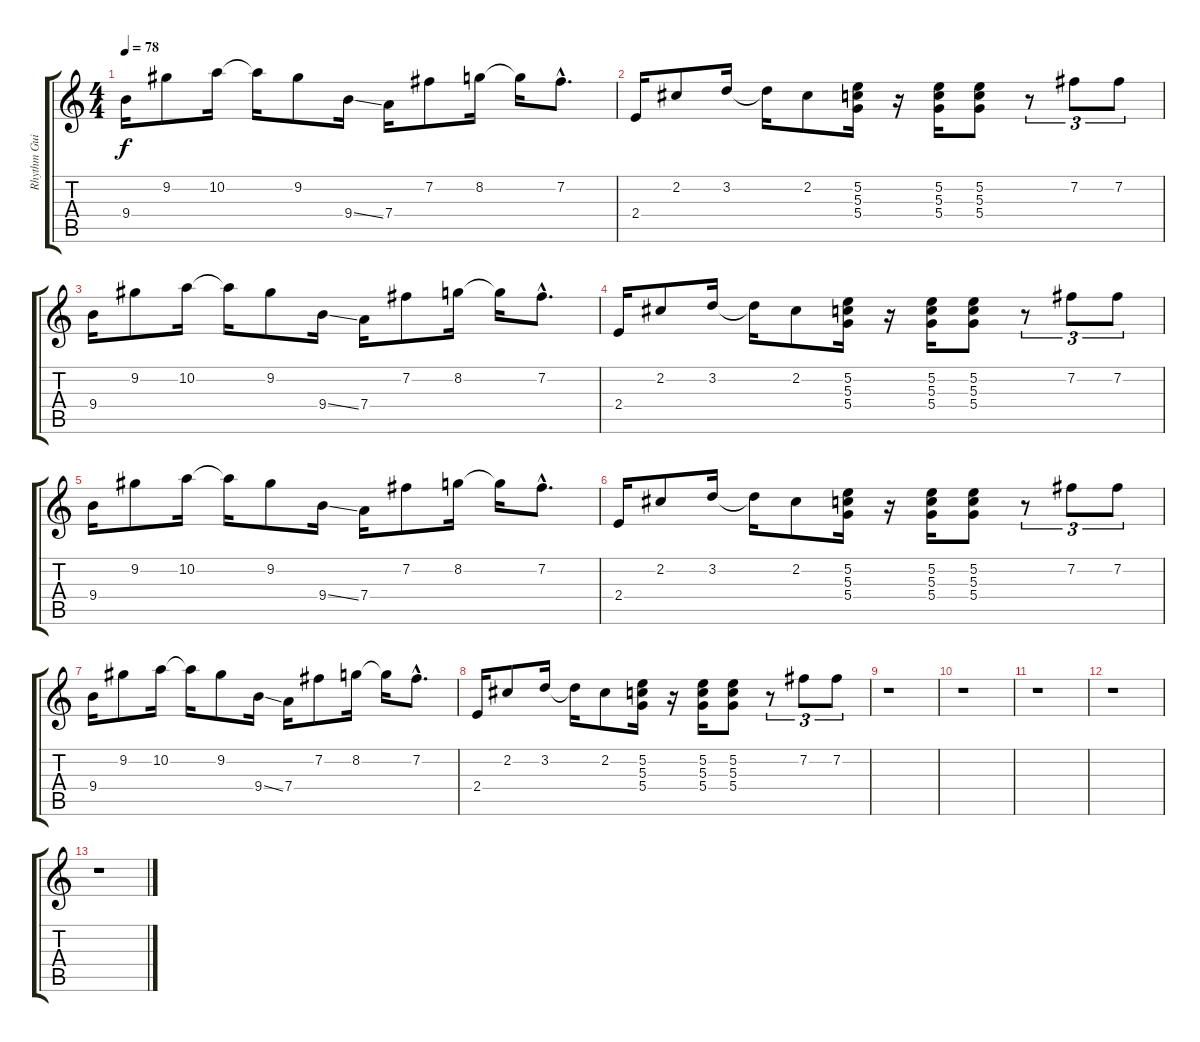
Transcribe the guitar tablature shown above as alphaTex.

\track ("Rhythm Guitar 2" "Rhythm Gui") {instrument acousticguitarsteel}
\staff {score tabs}
\tuning (E4 B3 G3 D3 A2 E2) {hide}
\ts (4 4)
\tempo 78
\clef g2
\ks c
9.4.16{dy f volume 9} 9.2.8 10.2.16 10.2{t}.16 9.2.8 9.4{ss}.16 7.4.16 7.2.8 8.2.16 8.2{t}.16 7.2{hac}.8{d} |
2.4.16 2.2.8 3.2.16 3.2{t}.16 2.2.8 (5.2 5.3 5.4).16 r.16 (5.2 5.3 5.4).16 (5.2 5.3 5.4).8 r.8{tu (3 2)} 7.2.8{tu (3 2)} 7.2.8{tu (3 2)} |
9.4.16 9.2.8 10.2.16 10.2{t}.16 9.2.8 9.4{ss}.16 7.4.16 7.2.8 8.2.16 8.2{t}.16 7.2{hac}.8{d} |
2.4.16 2.2.8 3.2.16 3.2{t}.16 2.2.8 (5.2 5.3 5.4).16 r.16 (5.2 5.3 5.4).16 (5.2 5.3 5.4).8 r.8{tu (3 2)} 7.2.8{tu (3 2)} 7.2.8{tu (3 2)} |
9.4.16 9.2.8 10.2.16 10.2{t}.16 9.2.8 9.4{ss}.16 7.4.16 7.2.8 8.2.16 8.2{t}.16 7.2{hac}.8{d} |
2.4.16 2.2.8 3.2.16 3.2{t}.16 2.2.8 (5.2 5.3 5.4).16 r.16 (5.2 5.3 5.4).16 (5.2 5.3 5.4).8 r.8{tu (3 2)} 7.2.8{tu (3 2)} 7.2.8{tu (3 2)} |
9.4.16 9.2.8 10.2.16 10.2{t}.16 9.2.8 9.4{ss}.16 7.4.16 7.2.8 8.2.16 8.2{t}.16 7.2{hac}.8{d} |
2.4.16 2.2.8 3.2.16 3.2{t}.16 2.2.8 (5.2 5.3 5.4).16 r.16 (5.2 5.3 5.4).16 (5.2 5.3 5.4).8 r.8{tu (3 2)} 7.2.8{tu (3 2)} 7.2.8{tu (3 2)} |
r.1 |
r.1 |
r.1 |
r.1 |
r.1
